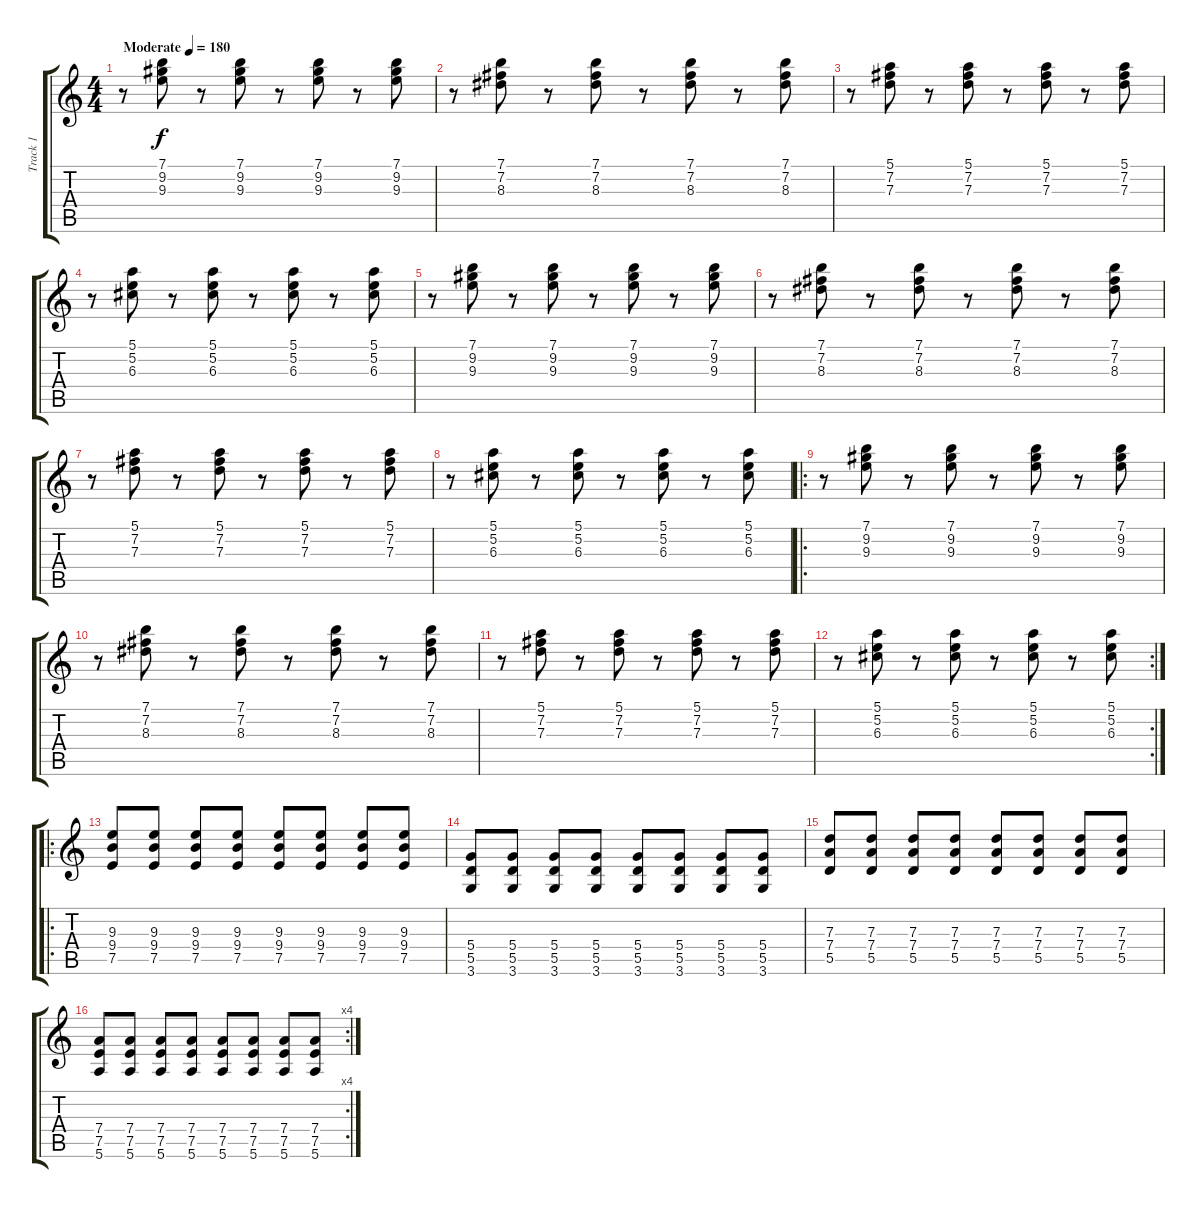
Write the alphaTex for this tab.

\track ("Track 1" "Track 1") {instrument electricguitarclean}
\staff {score tabs}
\tuning (E4 B3 G3 D3 A2 E2) {hide}
\ts (4 4)
\tempo (180 "Moderate")
\clef g2
\ks c
r.8{dy f instrument electricguitarclean} (7.1 9.2 9.3).8 r.8 (7.1 9.2 9.3).8 r.8 (7.1 9.2 9.3).8 r.8 (7.1 9.2 9.3).8 |
r.8 (7.1 7.2 8.3).8 r.8 (7.1 7.2 8.3).8 r.8 (7.1 7.2 8.3).8 r.8 (7.1 7.2 8.3).8 |
r.8 (5.1 7.2 7.3).8 r.8 (5.1 7.2 7.3).8 r.8 (5.1 7.2 7.3).8 r.8 (5.1 7.2 7.3).8 |
r.8 (5.1 5.2 6.3).8 r.8 (5.1 5.2 6.3).8 r.8 (5.1 5.2 6.3).8 r.8 (5.1 5.2 6.3).8 |
r.8 (7.1 9.2 9.3).8 r.8 (7.1 9.2 9.3).8 r.8 (7.1 9.2 9.3).8 r.8 (7.1 9.2 9.3).8 |
r.8 (7.1 7.2 8.3).8 r.8 (7.1 7.2 8.3).8 r.8 (7.1 7.2 8.3).8 r.8 (7.1 7.2 8.3).8 |
r.8 (5.1 7.2 7.3).8 r.8 (5.1 7.2 7.3).8 r.8 (5.1 7.2 7.3).8 r.8 (5.1 7.2 7.3).8 |
r.8 (5.1 5.2 6.3).8 r.8 (5.1 5.2 6.3).8 r.8 (5.1 5.2 6.3).8 r.8 (5.1 5.2 6.3).8 |
\ro
r.8 (7.1 9.2 9.3).8 r.8 (7.1 9.2 9.3).8 r.8 (7.1 9.2 9.3).8 r.8 (7.1 9.2 9.3).8 |
r.8 (7.1 7.2 8.3).8 r.8 (7.1 7.2 8.3).8 r.8 (7.1 7.2 8.3).8 r.8 (7.1 7.2 8.3).8 |
r.8 (5.1 7.2 7.3).8 r.8 (5.1 7.2 7.3).8 r.8 (5.1 7.2 7.3).8 r.8 (5.1 7.2 7.3).8 |
\rc 2
r.8 (5.1 5.2 6.3).8 r.8 (5.1 5.2 6.3).8 r.8 (5.1 5.2 6.3).8 r.8 (5.1 5.2 6.3).8 |
\ro
(9.3 9.4 7.5).8{instrument distortionguitar} (9.3 9.4 7.5).8 (9.3 9.4 7.5).8 (9.3 9.4 7.5).8 (9.3 9.4 7.5).8 (9.3 9.4 7.5).8 (9.3 9.4 7.5).8 (9.3 9.4 7.5).8 |
(5.4 5.5 3.6).8 (5.4 5.5 3.6).8 (5.4 5.5 3.6).8 (5.4 5.5 3.6).8 (5.4 5.5 3.6).8 (5.4 5.5 3.6).8 (5.4 5.5 3.6).8 (5.4 5.5 3.6).8 |
(7.3 7.4 5.5).8 (7.3 7.4 5.5).8 (7.3 7.4 5.5).8 (7.3 7.4 5.5).8 (7.3 7.4 5.5).8 (7.3 7.4 5.5).8 (7.3 7.4 5.5).8 (7.3 7.4 5.5).8 |
\rc 4
(7.4 7.5 5.6).8 (7.4 7.5 5.6).8 (7.4 7.5 5.6).8 (7.4 7.5 5.6).8 (7.4 7.5 5.6).8 (7.4 7.5 5.6).8 (7.4 7.5 5.6).8 (7.4 7.5 5.6).8
